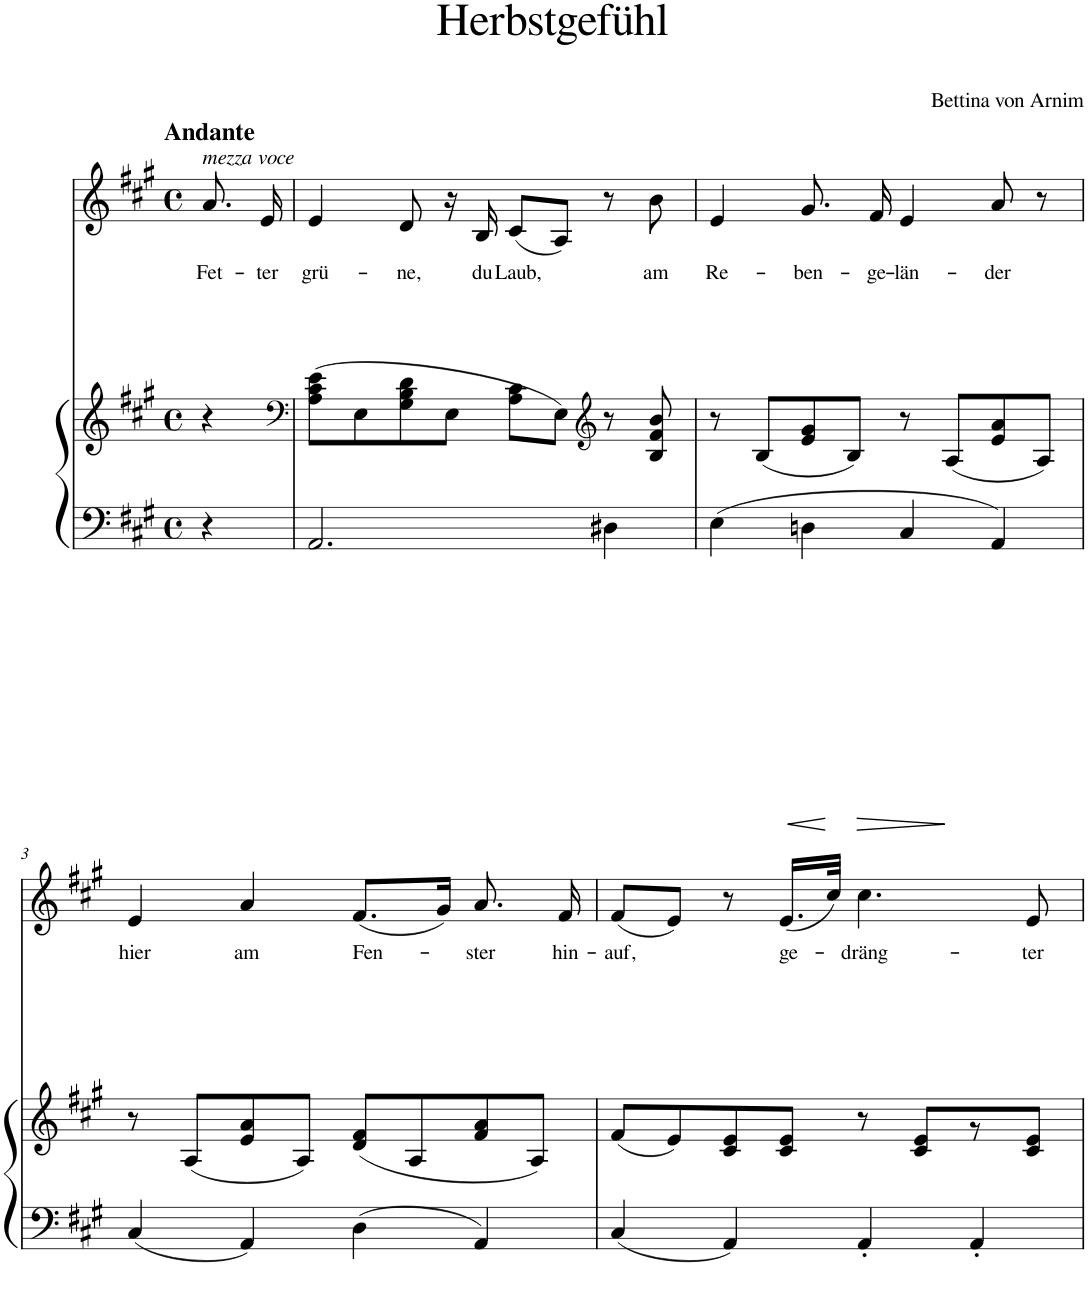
**kern	**kern	**kern	**text	**dynam
*part2	*part2	*part1	*part1	*part1
*staff3	*staff2	*staff1	*staff1	*staff1
*I"Piano	*	*I"Voice	*	*
*I'Pno	*	*	*	*
*clefF4	*clefG2	*clefG2	*	*
*k[f#c#g#]	*k[f#c#g#]	*k[f#c#g#]	*	*
*M4/4	*M4/4	*M4/4	*	*
*met(c)	*met(c)	*met(c)	*	*
=	=	=	=	=
!	!	!LO:TX:a:B:t=Andante	!	!
!	!	!LO:TX:a:i:t=mezza voce	!	!
!	!	!	!LO:LY:b	!
4r	4r	8.a/	Fet-	.
!	!	!	!LO:LY:b	!
.	.	16e/	-ter	.
=1	=1	=1	=1	=1
*	*clefF4	*	*	*
!	!	!	!LO:LY:b	!
2.AA/	(8A\ 8c#\ 8e\L	4e/	grü-	.
.	8E\	.	.	.
!	!	!	!LO:LY:b	!
.	8G#\ 8B\ 8d\	8d/	-ne,	.
.	8E\J	16r	.	.
!	!	!	!LO:LY:b	!
.	.	16B/	du	.
!	!	!	!LO:LY:b	!
.	8A\ 8c#\L	(8c#/L	Laub,	.
.	8E\J)	8A/J)	.	.
*	*clefG2	*	*	*
4D#X\	8r	8r	.	.
!	!	!	!LO:LY:b	!
.	8B/ 8f#/ 8b/	8b\	am	.
=2	=2	=2	=2	=2
!	!	!	!LO:LY:b	!
4E\	8r	4e/	Re-	.
.	(8B/L	.	.	.
!	!	!	!LO:LY:b	!
4Dn\	8e/ 8g#/	8.g#/	-ben-	.
.	8B/J)	.	.	.
!	!	!	!LO:LY:b	!
.	.	16f#/	-ge-	.
!	!	!	!LO:LY:b	!
4C#/	8r	4e/	-län-	.
.	(8A/L	.	.	.
!	!	!	!LO:LY:b	!
4AA/	8e/ 8a/	8a/	-der	.
.	8A/J)	8r	.	.
!!LO:LB:g=z
=3	=3	=3	=3	=3
!	!	!	!LO:LY:b	!
4C#/	8r	4e/	hier	.
.	(8A/L	.	.	.
!	!	!	!LO:LY:b	!
4AA/	8e/ 8a/	4a/	am	.
.	8A/J)	.	.	.
!	!	!	!LO:LY:b	!
4D\	(8d/ 8f#/L	(8.f#/L	Fen-	.
.	8A/	.	.	.
.	.	16g#/Jk)	.	.
!	!	!	!LO:LY:b	!
4AA/	8f#/ 8a/	8.a/	ster	.
.	8A/J)	.	.	.
!	!	!	!LO:LY:b	!
.	.	16f#/	hin-	.
=4	=4	=4	=4	=4
!	!	!	!LO:LY:b	!
4C#/	(8f#/L	(8f#/L	-auf,	.
.	8e/)	8e/J)	.	.
4AA/	8c#/ 8e/	8r	.	.
!	!	!	!LO:LY:b	!LO:HP:b
.	8c#/ 8e/J	(16.e/LL	ge-	<
.	.	32cc#/JJk)	.	.
!	!	!	!LO:LY:b	!LO:HP:n=1:b
4AA'/	8r	4.cc#\	-dräng-	[ >
.	8c#/ 8e/L	.	.	.
4AA'/	8r	.	.	.
!	!	!	!LO:LY:b	!
.	8c#/ 8e/J	8e/	-ter	]
=	=	=	=	=
*-	*-	*-	*-	*-
